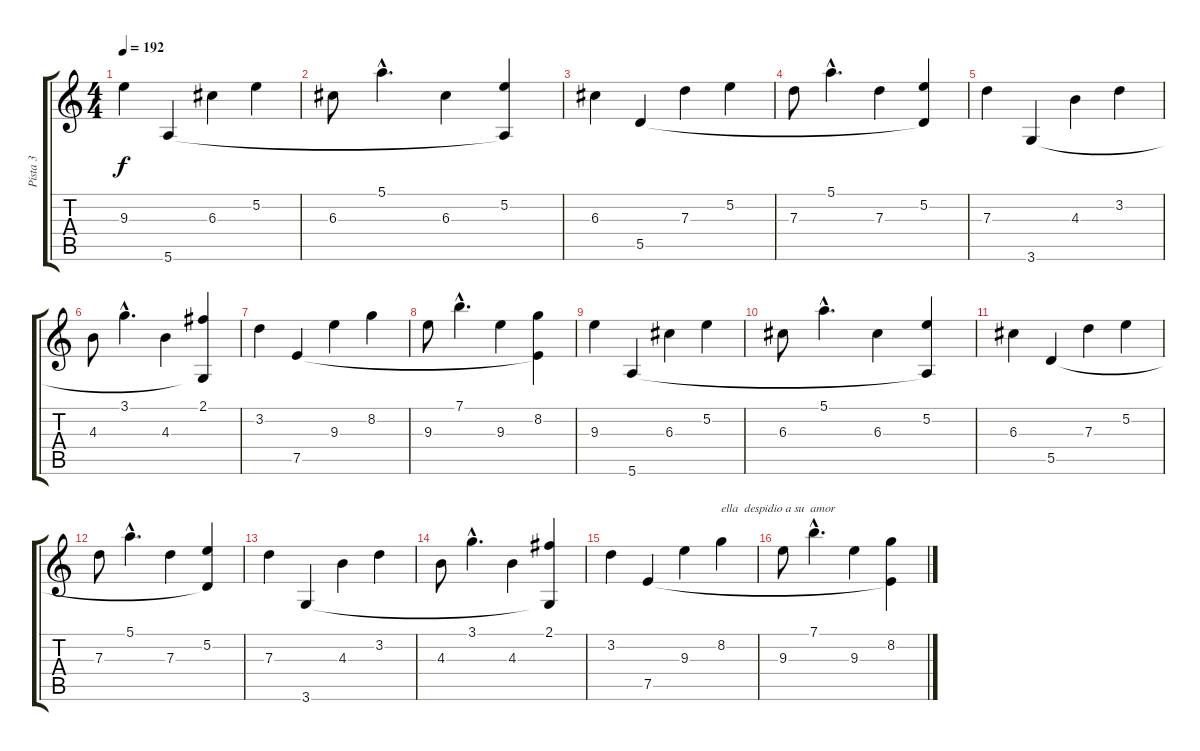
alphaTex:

\track ("Pista 3" "Pista 3") {instrument acousticguitarsteel}
\staff {score tabs}
\tuning (E4 B3 G3 D3 A2 E2) {hide}
\ts (4 4)
\tempo 192
\clef g2
\ks c
9.3.4{dy f} 5.6.4 6.3.4 5.2.4 |
6.3.8 5.1{hac}.4{d} 6.3.4 (5.2 5.6{t}).4 |
6.3.4 5.5.4 7.3.4 5.2.4 |
7.3.8 5.1{hac}.4{d} 7.3.4 (5.2 5.5{t}).4 |
7.3.4 3.6.4 4.3.4 3.2.4 |
4.3.8 3.1{hac}.4{d} 4.3.4 (2.1 3.6{t}).4 |
3.2.4 7.5.4 9.3.4 8.2.4 |
9.3.8 7.1{hac}.4{d} 9.3.4 (8.2 7.5{t}).4 |
9.3.4 5.6.4 6.3.4 5.2.4 |
6.3.8 5.1{hac}.4{d} 6.3.4 (5.2 5.6{t}).4 |
6.3.4 5.5.4 7.3.4 5.2.4 |
7.3.8 5.1{hac}.4{d} 7.3.4 (5.2 5.5{t}).4 |
7.3.4 3.6.4 4.3.4 3.2.4 |
4.3.8 3.1{hac}.4{d} 4.3.4 (2.1 3.6{t}).4 |
3.2.4 7.5.4 9.3.4 8.2.4{txt "ella  despidio a su  amor"} |
9.3.8 7.1{hac}.4{d} 9.3.4 (8.2 7.5{t}).4
